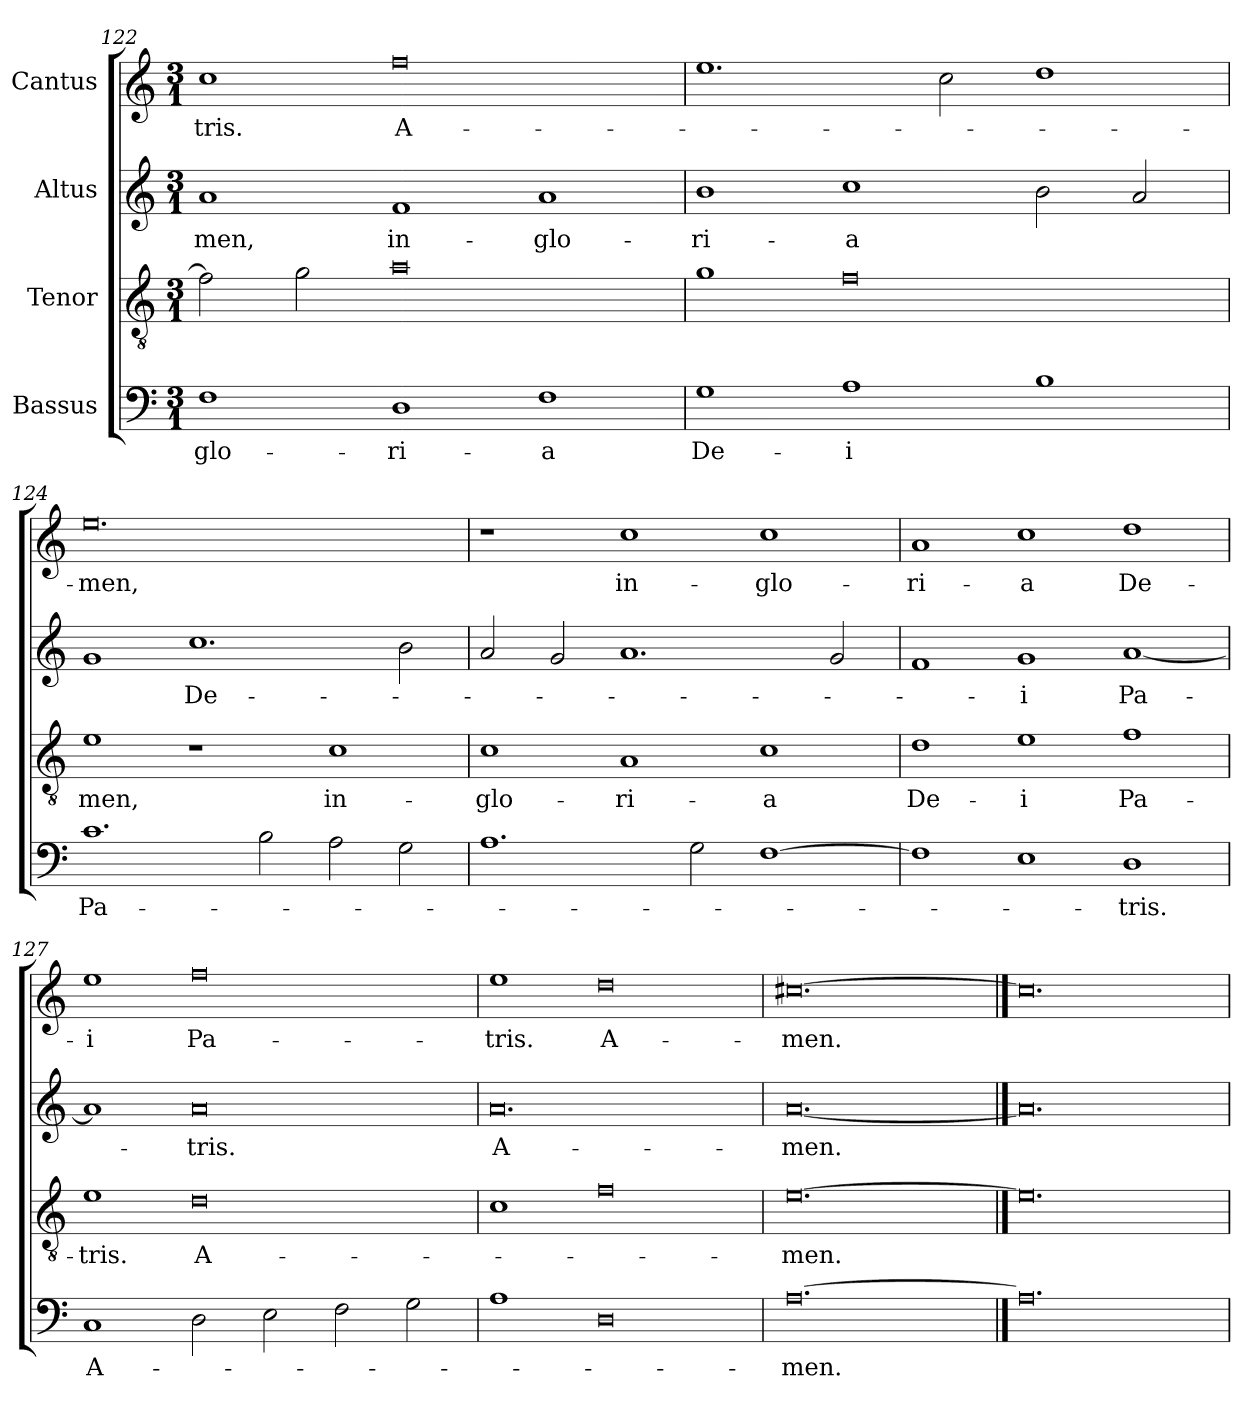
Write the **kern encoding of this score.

**kern	**text	**kern	**text	**kern	**text	**kern	**text
*part4	*part4	*part3	*part3	*part2	*part2	*part1	*part1
*staff4	*staff4	*staff3	*staff3	*staff2	*staff2	*staff1	*staff1
*I"Bassus	*	*I"Tenor	*	*I"Altus	*	*I"Cantus	*
*clefF4	*	*clefGv2	*	*clefG2	*	*clefG2	*
*k[]	*	*k[]	*	*k[]	*	*k[]	*
*M3/1	*	*M3/1	*	*M3/1	*	*M3/1	*
=122	=122	=122	=122	=122	=122	=122	=122
1F\	glo-	2f\]	.	1a/	-men,	1cc\	-tris.
.	.	2g\	.	.	.	.	.
1D\	-ri-	0a\	.	1f/	in-	0ff\	A-
1F\	-a	.	.	1a/	glo-	.	.
=123	=123	=123	=123	=123	=123	=123	=123
1G\	De-	1g\	.	1b\	-ri-	1.ee\	.
1A\	-i	0f\	.	1cc\	-a	.	.
.	.	.	.	.	.	2cc\	.
1B\	.	.	.	2b\	.	1dd\	.
.	.	.	.	2a/	.	.	.
=124	=124	=124	=124	=124	=124	=124	=124
1.c\	Pa-	1e\	-men,	1g/	.	0.ee\	-men,
.	.	1r	.	1.cc\	De-	.	.
2B\	.	.	.	.	.	.	.
2A\	.	1c\	in-	.	.	.	.
2G\	.	.	.	2b\	.	.	.
=125	=125	=125	=125	=125	=125	=125	=125
1.A\	.	1c\	glo-	2a/	.	1r	.
.	.	.	.	2g/	.	.	.
.	.	1A/	-ri-	1.a/	.	1cc\	in-
2G\	.	.	.	.	.	.	.
[1F\	.	1c\	-a	.	.	1cc\	glo-
.	.	.	.	2g/	.	.	.
=126	=126	=126	=126	=126	=126	=126	=126
1F\]	.	1d\	De-	1f/	.	1a/	-ri-
1E\	.	1e\	-i	1g/	-i	1cc\	-a
1D\	-tris.	1f\	Pa-	[1a/	Pa-	1dd\	De-
=127	=127	=127	=127	=127	=127	=127	=127
1C/	A-	1e\	-tris.	1a/]	.	1ee\	-i
2D\	.	0d\	A-	0a/	-tris.	0ff\	Pa-
2E\	.	.	.	.	.	.	.
2F\	.	.	.	.	.	.	.
2G\	.	.	.	.	.	.	.
=128	=128	=128	=128	=128	=128	=128	=128
1A\	.	1c\	.	0.a/	A-	1ee\	-tris.
0D\	.	0f\	.	.	.	0dd\	A-
=129	=129	=129	=129	=129	=129	=129	=129
[0.A\	-men.	[0.e\	-men.	[0.a/	-men.	[0.cc#X\	-men.
==130	==130	==130	==130	==130	==130	==130	==130
0.A\]	.	0.e\]	.	0.a/]	.	0.cc#\]	.
=	=	=	=	=	=	=	=
*-	*-	*-	*-	*-	*-	*-	*-
